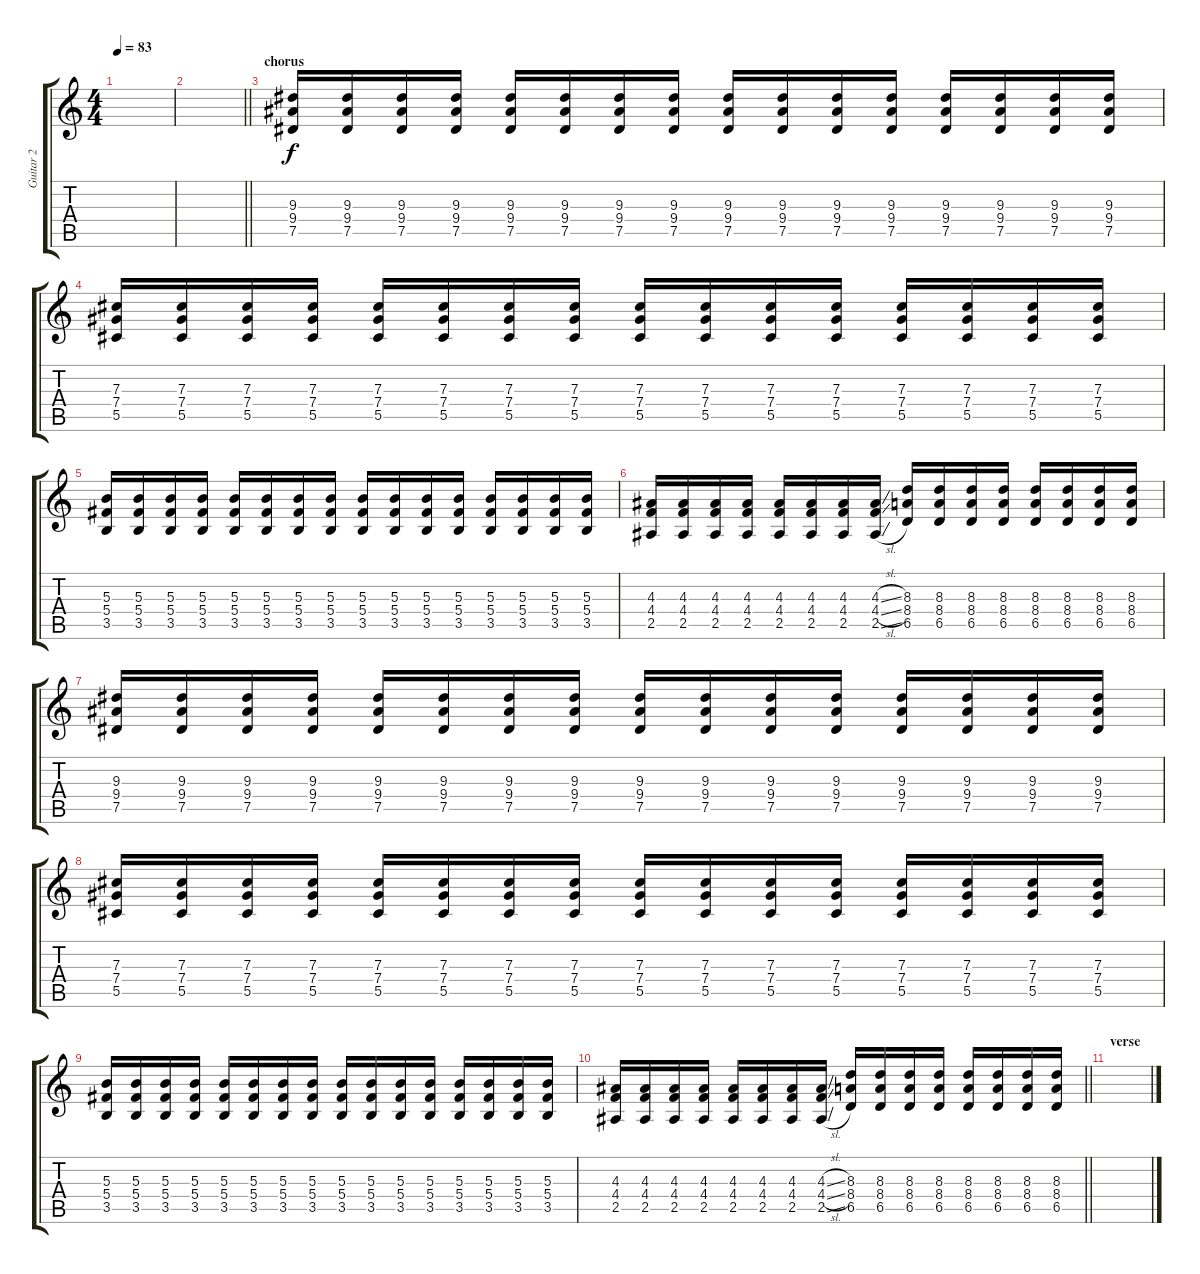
\track ("Guitar 2" "Guitar 2") {instrument distortionguitar}
\staff {score tabs}
\tuning (Eb4 Bb3 Gb3 Db3 Ab2 Eb2) {hide}
\ts (4 4)
\tempo 83
\clef g2
\ks c
|
\barLineRight lightlight
|
\section ("" "chorus")
(9.3 9.4 7.5).16 (9.3 9.4 7.5).16 (9.3 9.4 7.5).16 (9.3 9.4 7.5).16 (9.3 9.4 7.5).16 (9.3 9.4 7.5).16 (9.3 9.4 7.5).16 (9.3 9.4 7.5).16 (9.3 9.4 7.5).16 (9.3 9.4 7.5).16 (9.3 9.4 7.5).16 (9.3 9.4 7.5).16 (9.3 9.4 7.5).16 (9.3 9.4 7.5).16 (9.3 9.4 7.5).16 (9.3 9.4 7.5).16 |
(7.3 7.4 5.5).16 (7.3 7.4 5.5).16 (7.3 7.4 5.5).16 (7.3 7.4 5.5).16 (7.3 7.4 5.5).16 (7.3 7.4 5.5).16 (7.3 7.4 5.5).16 (7.3 7.4 5.5).16 (7.3 7.4 5.5).16 (7.3 7.4 5.5).16 (7.3 7.4 5.5).16 (7.3 7.4 5.5).16 (7.3 7.4 5.5).16 (7.3 7.4 5.5).16 (7.3 7.4 5.5).16 (7.3 7.4 5.5).16 |
(5.3 5.4 3.5).16 (5.3 5.4 3.5).16 (5.3 5.4 3.5).16 (5.3 5.4 3.5).16 (5.3 5.4 3.5).16 (5.3 5.4 3.5).16 (5.3 5.4 3.5).16 (5.3 5.4 3.5).16 (5.3 5.4 3.5).16 (5.3 5.4 3.5).16 (5.3 5.4 3.5).16 (5.3 5.4 3.5).16 (5.3 5.4 3.5).16 (5.3 5.4 3.5).16 (5.3 5.4 3.5).16 (5.3 5.4 3.5).16 |
(4.3 4.4 2.5).16 (4.3 4.4 2.5).16 (4.3 4.4 2.5).16 (4.3 4.4 2.5).16 (4.3 4.4 2.5).16 (4.3 4.4 2.5).16 (4.3 4.4 2.5).16 (4.3{sl} 4.4{sl} 2.5{sl}).16 (8.3 8.4 6.5).16 (8.3 8.4 6.5).16 (8.3 8.4 6.5).16 (8.3 8.4 6.5).16 (8.3 8.4 6.5).16 (8.3 8.4 6.5).16 (8.3 8.4 6.5).16 (8.3 8.4 6.5).16 |
(9.3 9.4 7.5).16 (9.3 9.4 7.5).16 (9.3 9.4 7.5).16 (9.3 9.4 7.5).16 (9.3 9.4 7.5).16 (9.3 9.4 7.5).16 (9.3 9.4 7.5).16 (9.3 9.4 7.5).16 (9.3 9.4 7.5).16 (9.3 9.4 7.5).16 (9.3 9.4 7.5).16 (9.3 9.4 7.5).16 (9.3 9.4 7.5).16 (9.3 9.4 7.5).16 (9.3 9.4 7.5).16 (9.3 9.4 7.5).16 |
(7.3 7.4 5.5).16 (7.3 7.4 5.5).16 (7.3 7.4 5.5).16 (7.3 7.4 5.5).16 (7.3 7.4 5.5).16 (7.3 7.4 5.5).16 (7.3 7.4 5.5).16 (7.3 7.4 5.5).16 (7.3 7.4 5.5).16 (7.3 7.4 5.5).16 (7.3 7.4 5.5).16 (7.3 7.4 5.5).16 (7.3 7.4 5.5).16 (7.3 7.4 5.5).16 (7.3 7.4 5.5).16 (7.3 7.4 5.5).16 |
(5.3 5.4 3.5).16 (5.3 5.4 3.5).16 (5.3 5.4 3.5).16 (5.3 5.4 3.5).16 (5.3 5.4 3.5).16 (5.3 5.4 3.5).16 (5.3 5.4 3.5).16 (5.3 5.4 3.5).16 (5.3 5.4 3.5).16 (5.3 5.4 3.5).16 (5.3 5.4 3.5).16 (5.3 5.4 3.5).16 (5.3 5.4 3.5).16 (5.3 5.4 3.5).16 (5.3 5.4 3.5).16 (5.3 5.4 3.5).16 |
\barLineRight lightlight
(4.3 4.4 2.5).16 (4.3 4.4 2.5).16 (4.3 4.4 2.5).16 (4.3 4.4 2.5).16 (4.3 4.4 2.5).16 (4.3 4.4 2.5).16 (4.3 4.4 2.5).16 (4.3{sl} 4.4{sl} 2.5{sl}).16 (8.3 8.4 6.5).16 (8.3 8.4 6.5).16 (8.3 8.4 6.5).16 (8.3 8.4 6.5).16 (8.3 8.4 6.5).16 (8.3 8.4 6.5).16 (8.3 8.4 6.5).16 (8.3 8.4 6.5).16 |
\section ("" "verse")
